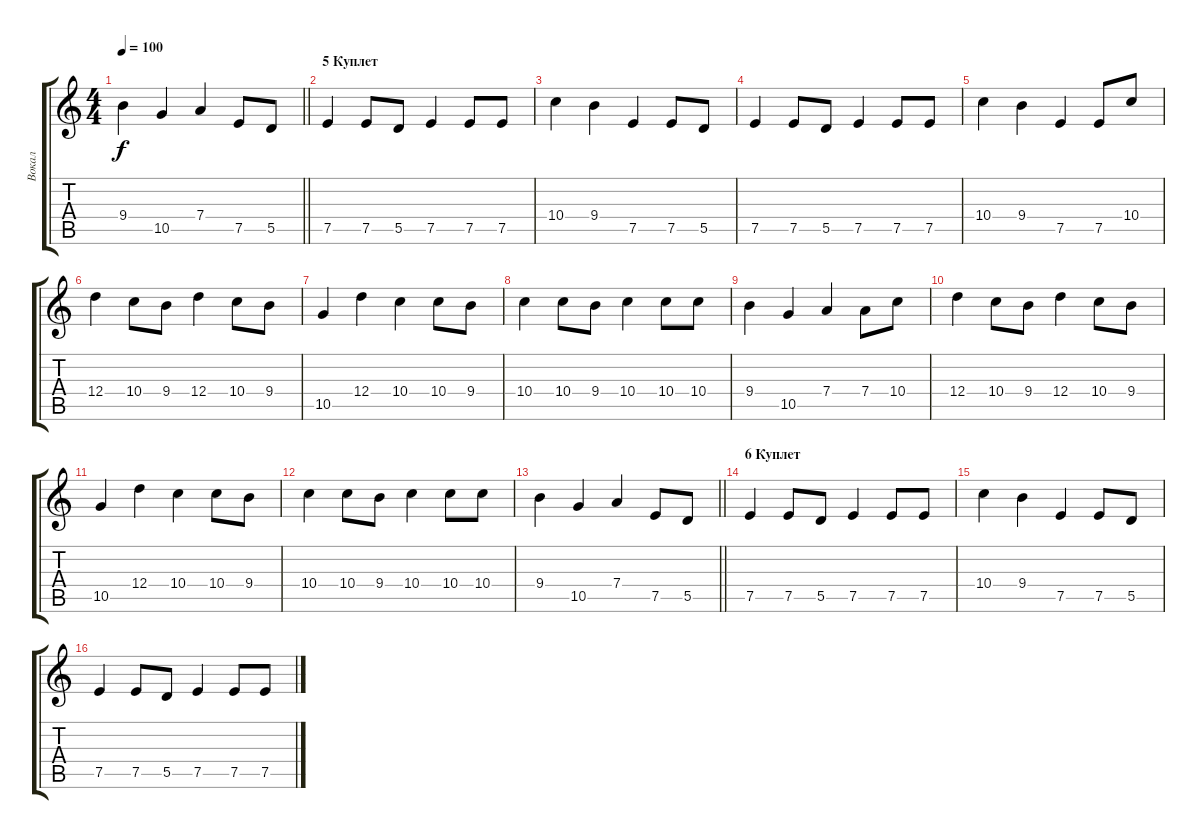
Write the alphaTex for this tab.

\track ("Вокал" "Вокал") {instrument acousticguitarsteel}
\staff {score tabs}
\tuning (E4 B3 G3 D3 A2 E2) {hide}
\ts (4 4)
\tempo 100
\clef g2
\barLineRight lightlight
\ks c
9.4.4{dy f} 10.5.4 7.4.4 7.5.8 5.5.8 |
\section ("" "5 Куплет")
7.5.4 7.5.8 5.5.8 7.5.4 7.5.8 7.5.8 |
10.4.4 9.4.4 7.5.4 7.5.8 5.5.8 |
7.5.4 7.5.8 5.5.8 7.5.4 7.5.8 7.5.8 |
10.4.4 9.4.4 7.5.4 7.5.8 10.4.8 |
12.4.4 10.4.8 9.4.8 12.4.4 10.4.8 9.4.8 |
10.5.4 12.4.4 10.4.4 10.4.8 9.4.8 |
10.4.4 10.4.8 9.4.8 10.4.4 10.4.8 10.4.8 |
9.4.4 10.5.4 7.4.4 7.4.8 10.4.8 |
12.4.4 10.4.8 9.4.8 12.4.4 10.4.8 9.4.8 |
10.5.4 12.4.4 10.4.4 10.4.8 9.4.8 |
10.4.4 10.4.8 9.4.8 10.4.4 10.4.8 10.4.8 |
\barLineRight lightlight
9.4.4 10.5.4 7.4.4 7.5.8 5.5.8 |
\section ("" "6 Куплет")
7.5.4 7.5.8 5.5.8 7.5.4 7.5.8 7.5.8 |
10.4.4 9.4.4 7.5.4 7.5.8 5.5.8 |
7.5.4 7.5.8 5.5.8 7.5.4 7.5.8 7.5.8
